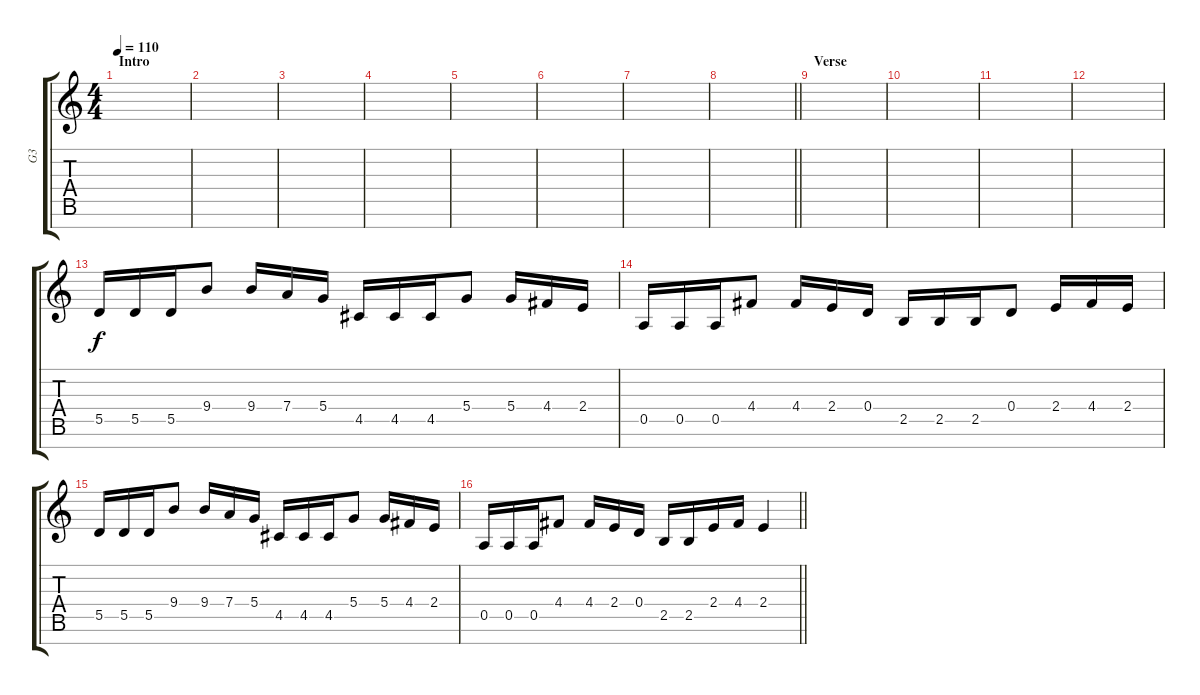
\track ("G3" "G3") {instrument distortionguitar}
\staff {score tabs}
\tuning (E4 B3 G3 D3 A2 E2 B1) {hide}
\ts (4 4)
\section ("" "Intro")
\tempo 110
\clef g2
\ks c
|
|
|
|
|
|
|
\barLineRight lightlight
|
\section ("" "Verse")
|
|
|
|
5.5.16 5.5.16 5.5.16 9.4.8 9.4.16 7.4.16 5.4.16 4.5.16 4.5.16 4.5.16 5.4.8 5.4.16 4.4.16 2.4.16 |
0.5.16 0.5.16 0.5.16 4.4.8 4.4.16 2.4.16 0.4.16 2.5.16 2.5.16 2.5.16 0.4.8 2.4.16 4.4.16 2.4.16 |
5.5.16 5.5.16 5.5.16 9.4.8 9.4.16 7.4.16 5.4.16 4.5.16 4.5.16 4.5.16 5.4.8 5.4.16 4.4.16 2.4.16 |
\barLineRight lightlight
0.5.16 0.5.16 0.5.16 4.4.8 4.4.16 2.4.16 0.4.16 2.5.16 2.5.16 2.4.16 4.4.16 2.4.4
